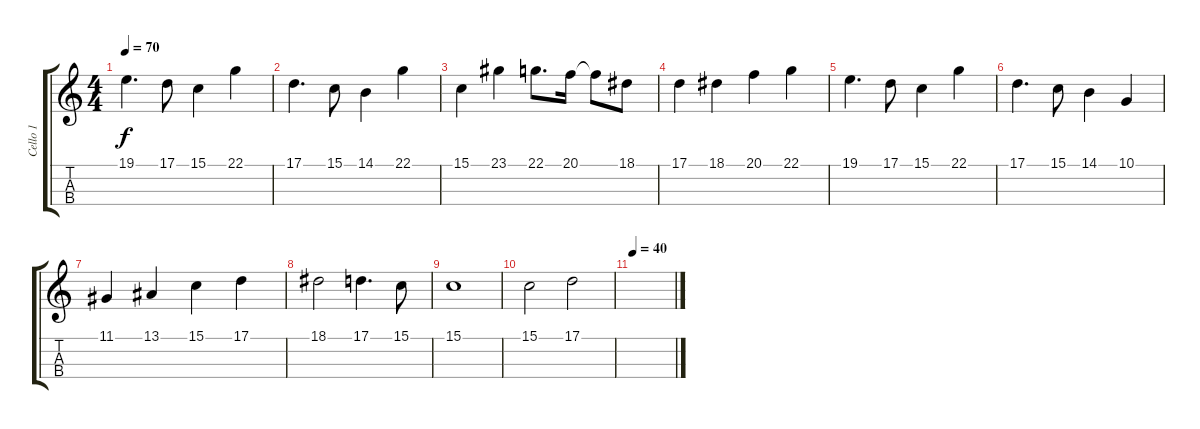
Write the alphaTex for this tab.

\track ("Cello 1" "Cello 1") {instrument cello}
\staff {score tabs}
\tuning (A3 D3 G2 C2) {hide}
\ts (4 4)
\tempo 70
\clef g2
\ks c
19.1.4{d dy f} 17.1.8 15.1.4 22.1.4 |
17.1.4{d} 15.1.8 14.1.4 22.1.4 |
15.1.4 23.1.4 22.1.8{d} 20.1.16 20.1{t}.8 18.1.8 |
17.1.4 18.1.4 20.1.4 22.1.4 |
19.1.4{d} 17.1.8 15.1.4 22.1.4 |
17.1.4{d} 15.1.8 14.1.4 10.1.4 |
11.1.4 13.1.4 15.1.4 17.1.4 |
18.1.2 17.1.4{d} 15.1.8 |
15.1.1 |
15.1.2 17.1.2 |
\tempo 40
